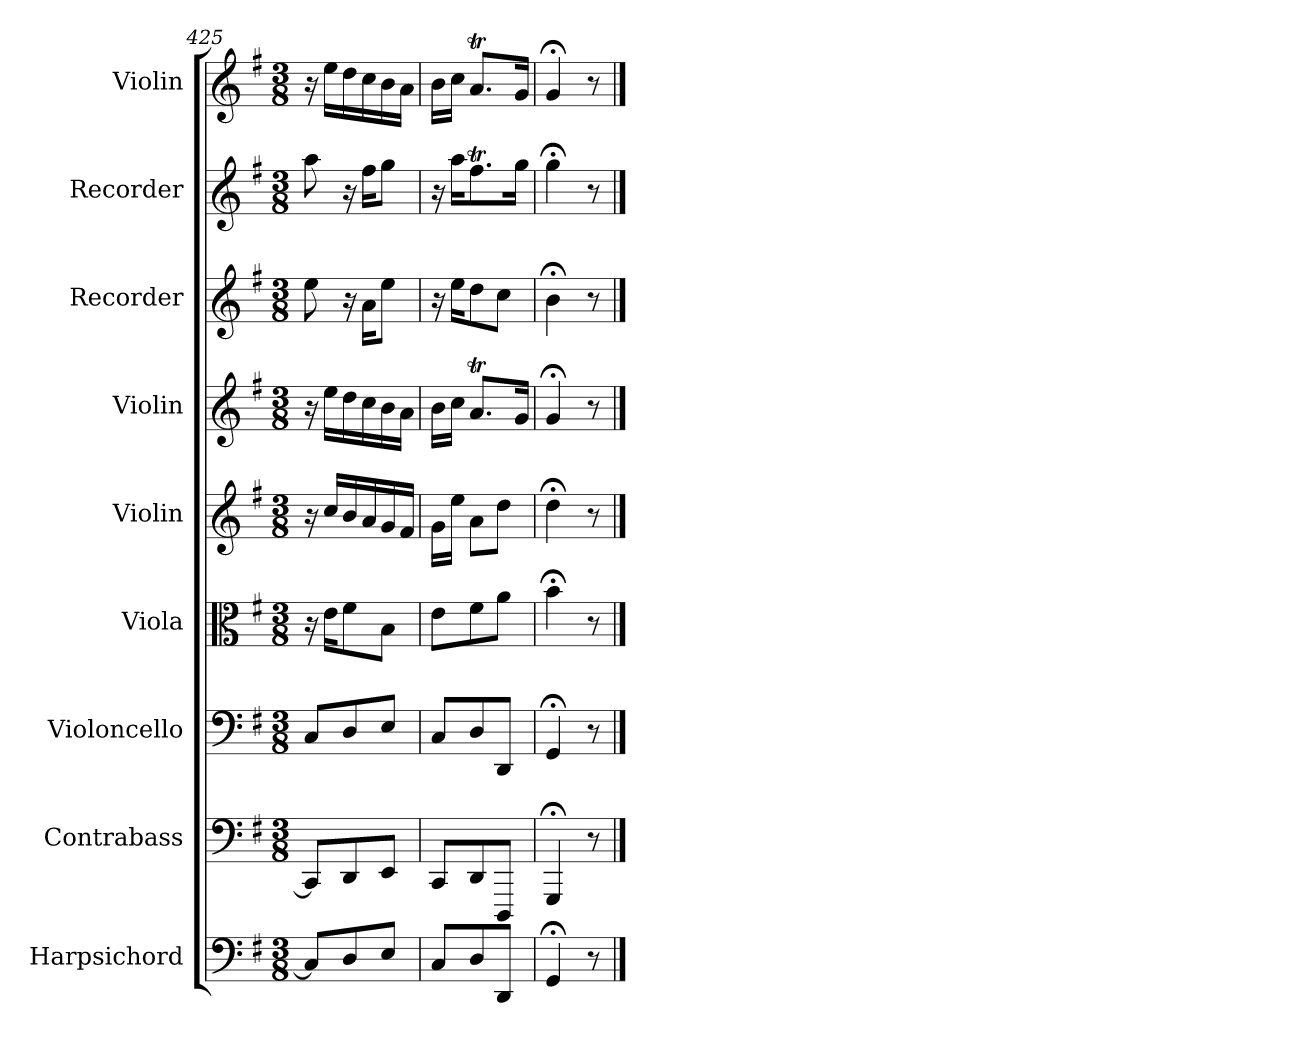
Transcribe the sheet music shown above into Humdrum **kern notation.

**kern	**kern	**kern	**kern	**kern	**kern	**kern	**kern	**kern
*part9	*part8	*part7	*part6	*part5	*part4	*part3	*part2	*part1
*staff9	*staff8	*staff7	*staff6	*staff5	*staff4	*staff3	*staff2	*staff1
*I"Harpsichord	*I"Contrabass	*I"Violoncello	*I"Viola	*I"Violin	*I"Violin	*I"Recorder	*I"Recorder	*I"Violin
*I'Hpschd	*I'Cb	*I'Vc	*I'Vla	*I'Vln	*I'Vln	*I'Rec	*I'Rec	*I'Vln
*clefF4	*clefF4	*clefF4	*clefC3	*clefG2	*clefG2	*clefG2	*clefG2	*clefG2
*	*ITrd7c12	*	*	*	*	*	*	*
*k[f#]	*k[f#]	*k[f#]	*k[f#]	*k[f#]	*k[f#]	*k[f#]	*k[f#]	*k[f#]
*G:	*G:	*G:	*G:	*G:	*G:	*G:	*G:	*G:
*M3/8	*M3/8	*M3/8	*M3/8	*M3/8	*M3/8	*M3/8	*M3/8	*M3/8
=425	=425	=425	=425	=425	=425	=425	=425	=425
8C/L]	8CCC/L]	8C/L	16r	16r	16r	8ee\	8aa\	16r
.	.	.	16e\KL	16cc/LL	16ee\LL	.	.	16ee\LL
8D/	8DDD/	8D/	8f#\	16b/	16dd\	16r	16r	16dd\
.	.	.	.	16a/	16cc\	16a\KL	16ff#\KL	16cc\
8E/J	8EEE/J	8E/J	8B\J	16g/	16b\	8ee\J	8gg\J	16b\
.	.	.	.	16f#/JJ	16a\JJ	.	.	16a\JJ
=426	=426	=426	=426	=426	=426	=426	=426	=426
8C/L	8CCC/L	8C/L	8e\L	16g\LL	16b\LL	16r	16r	16b\LL
.	.	.	.	16ee\JJ	16cc\JJ	16ee\KL	16aa\KL	16cc\JJ
8D/	8DDD/	8D/	8f#\	8a\L	8.aT/L	8dd\	8.ff#t\	8.aT/L
8DD/J	8DDDD/J	8DD/J	8a\J	8dd\J	.	8cc\J	.	.
.	.	.	.	.	16g/Jk	.	16gg\Jk	16g/Jk
=427	=427	=427	=427	=427	=427	=427	=427	=427
4GG;</	4GGGG;</	4GG;</	4b;<\	4dd;<\	4g;</	4b;<\	4gg;<\	4g;</
8r	8r	8r	8r	8r	8r	8r	8r	8r
==	==	==	==	==	==	==	==	==
*-	*-	*-	*-	*-	*-	*-	*-	*-
